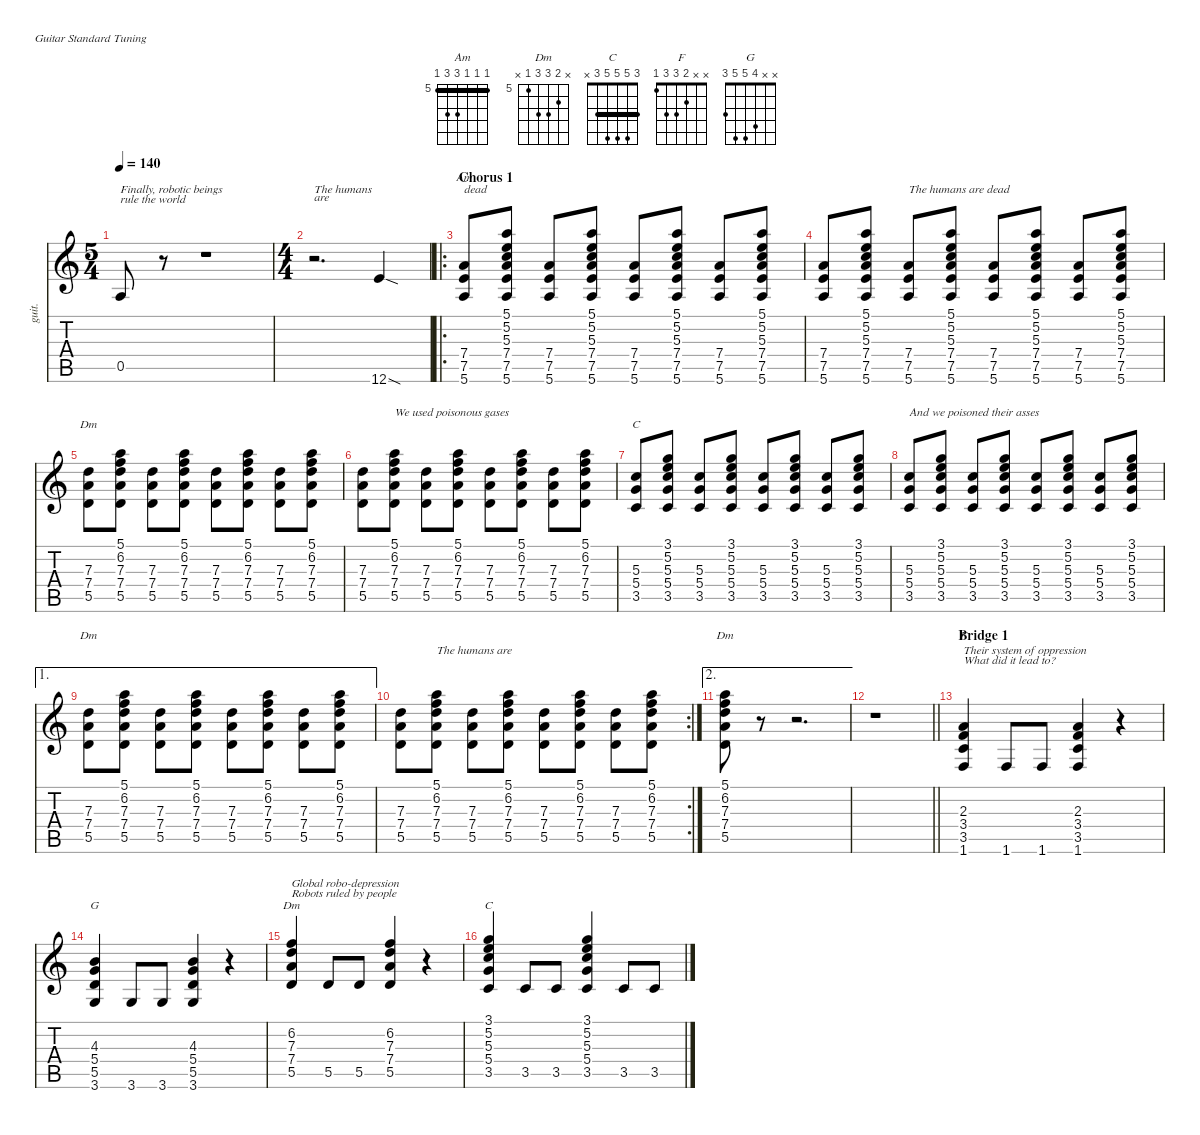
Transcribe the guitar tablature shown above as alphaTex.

\defaultSystemsLayout 4
\hideDynamics
\bracketExtendMode nobrackets
\otherSystemsTrackNameOrientation horizontal
\track ("Guitar1,2" "guit.") {defaultSystemsLayout 4 instrument acousticguitarnylon}
\staff {score tabs}
\tuning (E4 B3 G3 D3 A2 E2)
\chord ("Am" 5 5 5 7 7 5) {firstfret 5 showfingering false barre (5 5 5)}
\chord ("Dm" 5 6 7 7 5 x) {firstfret 5 showfingering false barre 5}
\chord ("C" 3 5 5 5 3 x) {showfingering false barre 3}
\chord ("F" x x 2 3 3 1) {showfingering false}
\chord ("G" x x 4 5 5 3) {showfingering false}
\chord ("Dm" x 6 7 7 5 x) {firstfret 5 showfingering false}
\ts (5 4)
\beaming (8 6 4)
\tempo 140
\clef g2
\ks aminor
0.5.8{txt "Finally, robotic beings \nrule the world" dy f beam Up} r.8{beam Up} r.1{beam Down} |
\ts (4 4)
\beaming (8 2 2 2 2)
r.2{d txt "The humans \nare" beam Down} 12.6{sod}.4{beam Up} |
\ro
\section ("" "Chorus 1")
(7.4 7.5 5.6).8{ch "Am" txt "dead" beam Up} (5.1 5.2 5.3 7.4 7.5 5.6).8{beam Up} (7.4 7.5 5.6).8{beam Up} (5.1 5.2 5.3 7.4 7.5 5.6).8{beam Up} (7.4 7.5 5.6).8{beam Up} (5.1 5.2 5.3 7.4 7.5 5.6).8{beam Up} (7.4 7.5 5.6).8{beam Up} (5.1 5.2 5.3 7.4 7.5 5.6).8{beam Up} |
(7.4 7.5 5.6).8{beam Up} (5.1 5.2 5.3 7.4 7.5 5.6).8{beam Up} (7.4 7.5 5.6).8{txt "The humans are dead" beam Up} (5.1 5.2 5.3 7.4 7.5 5.6).8{beam Up} (7.4 7.5 5.6).8{beam Up} (5.1 5.2 5.3 7.4 7.5 5.6).8{beam Up} (7.4 7.5 5.6).8{beam Up} (5.1 5.2 5.3 7.4 7.5 5.6).8{beam Up} |
(7.3 7.4 5.5).8{ch "Dm" beam Down} (5.1 6.2 7.3 7.4 5.5).8{beam Down} (7.3 7.4 5.5).8{beam Down} (5.1 6.2 7.3 7.4 5.5).8{beam Down} (7.3 7.4 5.5).8{beam Down} (5.1 6.2 7.3 7.4 5.5).8{beam Down} (7.3 7.4 5.5).8{beam Down} (5.1 6.2 7.3 7.4 5.5).8{beam Down} |
(7.3 7.4 5.5).8{beam Down} (5.1 6.2 7.3 7.4 5.5).8{txt "We used poisonous gases" beam Down} (7.3 7.4 5.5).8{beam Down} (5.1 6.2 7.3 7.4 5.5).8{beam Down} (7.3 7.4 5.5).8{beam Down} (5.1 6.2 7.3 7.4 5.5).8{beam Down} (7.3 7.4 5.5).8{beam Down} (5.1 6.2 7.3 7.4 5.5).8{beam Down} |
(5.3 5.4 3.5).8{ch "C" beam Up} (3.1 5.2 5.3 5.4 3.5).8{beam Up} (5.3 5.4 3.5).8{beam Up} (3.1 5.2 5.3 5.4 3.5).8{beam Up} (5.3 5.4 3.5).8{beam Up} (3.1 5.2 5.3 5.4 3.5).8{beam Up} (5.3 5.4 3.5).8{beam Up} (3.1 5.2 5.3 5.4 3.5).8{beam Up} |
(5.3 5.4 3.5).8{txt "And we poisoned their asses" beam Up} (3.1 5.2 5.3 5.4 3.5).8{beam Up} (5.3 5.4 3.5).8{beam Up} (3.1 5.2 5.3 5.4 3.5).8{beam Up} (5.3 5.4 3.5).8{beam Up} (3.1 5.2 5.3 5.4 3.5).8{beam Up} (5.3 5.4 3.5).8{beam Up} (3.1 5.2 5.3 5.4 3.5).8{beam Up} |
\ae 1
(7.3 7.4 5.5).8{ch "Dm" beam Down} (5.1 6.2 7.3 7.4 5.5).8{beam Down} (7.3 7.4 5.5).8{beam Down} (5.1 6.2 7.3 7.4 5.5).8{beam Down} (7.3 7.4 5.5).8{beam Down} (5.1 6.2 7.3 7.4 5.5).8{beam Down} (7.3 7.4 5.5).8{beam Down} (5.1 6.2 7.3 7.4 5.5).8{beam Down} |
\rc 2
(7.3 7.4 5.5).8{beam Down} (5.1 6.2 7.3 7.4 5.5).8{txt "The humans are" beam Down} (7.3 7.4 5.5).8{beam Down} (5.1 6.2 7.3 7.4 5.5).8{beam Down} (7.3 7.4 5.5).8{beam Down} (5.1 6.2 7.3 7.4 5.5).8{beam Down} (7.3 7.4 5.5).8{beam Down} (5.1 6.2 7.3 7.4 5.5).8{beam Down} |
\ae 2
(5.1 6.2 7.3 7.4 5.5).8{ch "Dm" beam Down} r.8{beam Down} r.2{d beam Down} |
\barLineRight lightlight
r.1{beam Down} |
\section ("" "Bridge 1")
(2.3 3.4 3.5 1.6).4{ch "F" txt "Their system of oppression\nWhat did it lead to?" beam Up} 1.6.8{beam Up} 1.6.8{beam Up} (2.3 3.4 3.5 1.6).4{beam Up} r.4{beam Up} |
(4.3 5.4 5.5 3.6).4{ch "G" beam Up} 3.6.8{beam Up} 3.6.8{beam Up} (4.3 5.4 5.5 3.6).4{beam Up} r.4{beam Up} |
(6.2 7.3 7.4 5.5).4{ch "Dm" txt "Global robo-depression\nRobots ruled by people" beam Up} 5.5.8{beam Up} 5.5.8{beam Up} (6.2 7.3 7.4 5.5).4{beam Up} r.4{beam Up} |
(3.1 5.2 5.3 5.4 3.5).4{ch "C" beam Up} 3.5.8{beam Up} 3.5.8{beam Up} (3.1 5.2 5.3 5.4 3.5).4{beam Up} 3.5.8{beam Up} 3.5.8{beam Up}
